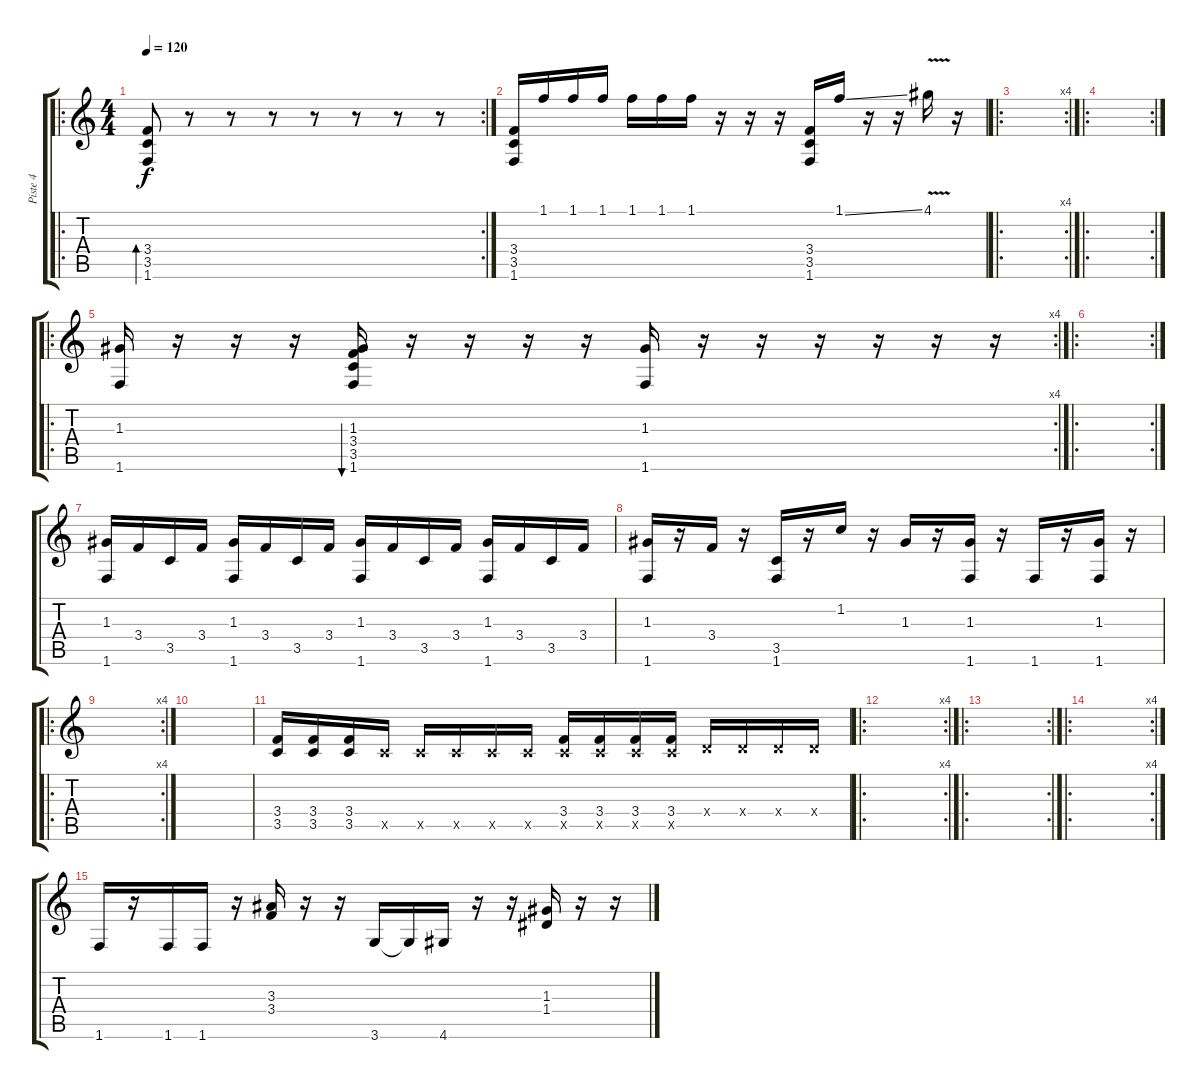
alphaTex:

\track ("Piste 4" "Piste 4") {instrument acousticguitarsteel}
\staff {score tabs}
\tuning (E4 B3 G3 D3 A2 E2) {hide}
\ro
\rc 2
\ts (4 4)
\tempo 120
\clef g2
\ks c
(3.4 3.5 1.6).8{bd 60 dy f instrument acousticguitarsteel} r.8 r.8 r.8 r.8 r.8 r.8 r.8 |
(3.4 3.5 1.6).16 1.1.16 1.1.16 1.1.16 1.1.16 1.1.16 1.1.16 r.16 r.16 r.16 (3.4 3.5 1.6).16 1.1{ss}.16 r.16 r.16 4.1{v}.16 r.16 |
\ro
\rc 4
|
\ro
\rc 2
|
\ro
\rc 4
(1.3 1.6).16 r.16 r.16 r.16 (1.3 3.4 3.5 1.6).16{bu 60} r.16 r.16 r.16 r.16 (1.3 1.6).16 r.16 r.16 r.16 r.16 r.16 r.16 |
\ro
\rc 2
|
(1.3 1.6).16 3.4.16 3.5.16 3.4.16 (1.3 1.6).16 3.4.16 3.5.16 3.4.16 (1.3 1.6).16 3.4.16 3.5.16 3.4.16 (1.3 1.6).16 3.4.16 3.5.16 3.4.16 |
(1.3 1.6).16 r.16 3.4.16 r.16 (3.5 1.6).16 r.16 1.2.16 r.16 1.3.16 r.16 (1.3 1.6).16 r.16 1.6.16 r.16 (1.3 1.6).16 r.16 |
\ro
\rc 4
|
|
(3.4 3.5).16 (3.4 3.5).16 (3.4 3.5).16 3.5{x}.16 3.5{x}.16 3.5{x}.16 3.5{x}.16 3.5{x}.16 (3.4 3.5{x}).16 (3.4 3.5{x}).16 (3.4 3.5{x}).16 (3.4 3.5{x}).16 0.4{x}.16 0.4{x}.16 0.4{x}.16 0.4{x}.16 |
\ro
\rc 4
|
\ro
\rc 2
|
\ro
\rc 4
|
1.6.16 r.16 1.6.16 1.6.16 r.16 (3.3 3.4).16 r.16 r.16 3.6.16 3.6{t}.16 4.6.16 r.16 r.16 (1.3 1.4).16 r.16 r.16
